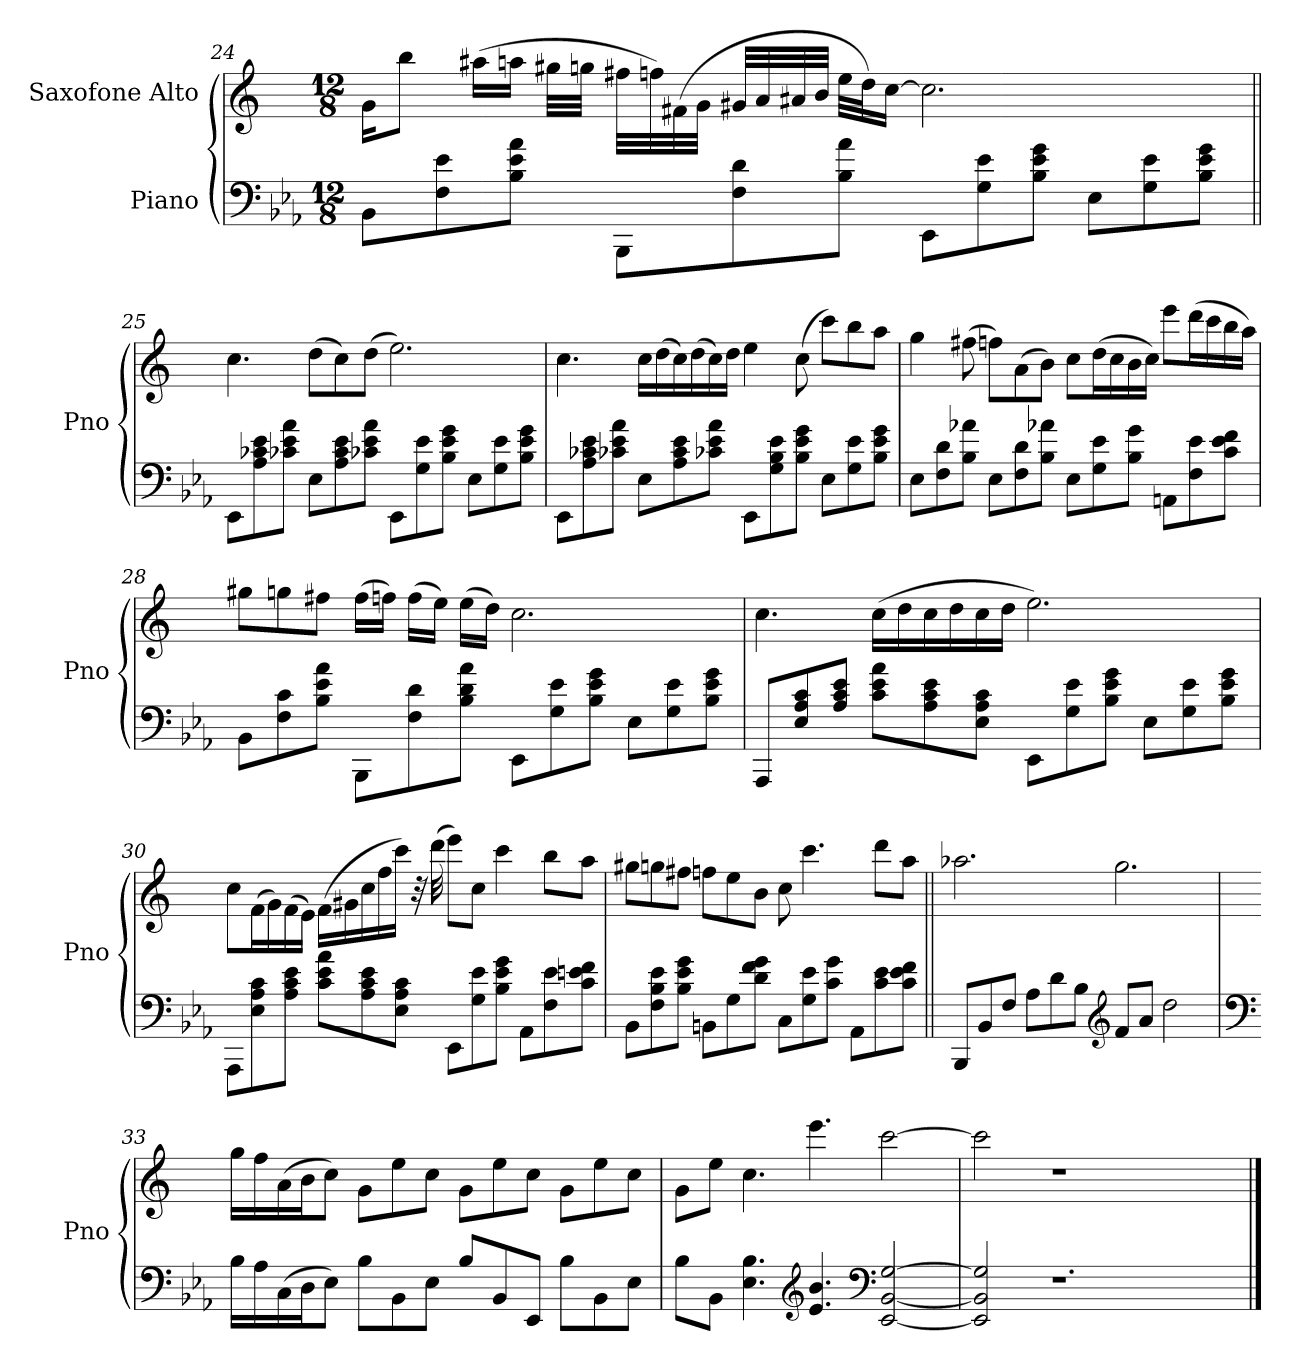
**kern	**dynam	**kern	**dynam
*part2	*part2	*part1	*part1
*staff2	*staff2	*staff1	*staff1
*I"Piano	*	*I"Saxofone Alto	*
*I'Pno	*	*	*
!!LO:LB:g=z
*clefF4	*	*clefG2	*
*	*	*ITrd5c9	*
*k[b-e-a-]	*	*k[b-e-a-]	*
*M12/8	*	*M12/8	*
=24	=24	=24	=24
8BB-\L	.	16B-\KL	.
.	.	8dd\J	.
8F\ 8e-\	.	.	.
.	.	(16cc#X\LL	.
8B-\ 8e-\ 8a-\J	.	16ccn\JJ	.
.	.	32bn\LLL	.
.	.	32b-X\JJJ	.
8BBB-\L	.	32an\LLL	.
.	.	32a-X\)	.
.	.	(32An\	.
.	.	32B-\JJJ	.
8F\ 8d\	.	32Bn/LLL	.
.	.	32c/	.
.	.	32c#X/	.
.	.	32d/JJJ	.
8B-\ 8a-\J	.	32g\LLL	.
.	.	32f\J)	.
.	.	[16e-\JJ	.
8EE-\L	.	2.e-\]	.
8G\ 8e-\	.	.	.
8B-\ 8e-\ 8g\J	.	.	.
8E-\L	.	.	.
8G\ 8e-\	.	.	.
8B-\ 8e-\ 8g\J	.	.	.
!!LO:LB:g=z
=25||	=25||	=25||	=25||
*	*	*MM71	*
8EE-\L	.	4.e-\	.
8A-\ 8c-X\ 8e-\	.	.	.
8c-X\ 8e-\ 8a-\J	.	.	.
8E-\L	.	(8f\L	.
8A-\ 8c-\ 8e-\	.	8e-\)	.
!	!	!	!LO:DY:b
8c-X\ 8e-\ 8a-\J	.	(8f\J	other-dynamics
!	!	!	!LO:DY:b
8EE-\L	.	2.g\)	other-dynamics
8G\ 8e-\	.	.	.
8B-\ 8e-\ 8g\J	.	.	.
8E-\L	.	.	.
8G\ 8e-\	.	.	.
8B-\ 8e-\ 8g\J	.	.	.
=26	=26	=26	=26
8EE-\L	.	4.e-\	.
8A-\ 8c-X\ 8e-\	.	.	.
8c-X\ 8e-\ 8a-\J	.	.	.
!	!	!	!LO:DY:b
8E-\L	.	16e-\LL	other-dynamics
.	.	(16f\	.
8A-\ 8c-\ 8e-\	.	16e-\)	.
.	.	(16f\	.
8c-X\ 8e-\ 8a-\J	.	16e-\)	.
.	.	16f\JJ	.
!	!	!	!LO:DY:b
8EE-\L	.	4g\	other-dynamics
8G\ 8B-\ 8e-\	.	.	.
8B-\ 8e-\ 8g\J	.	(8e-\	.
!	!	!	!LO:DY:b
8E-\L	.	8ee-\L)	other-dynamics
8G\ 8e-\	.	8dd\	.
8B-\ 8e-\ 8g\J	.	8cc\J	.
!!LO:LB:g=z
=27	=27	=27	=27
8E-\L	.	4b-\	.
8F\ 8d\	.	.	.
8B-\ 8a-X\J	.	(8an\	.
8E-\L	.	8a-X\L)	.
8F\ 8d\	.	(8c\	.
8B-\ 8a-X\J	.	8d\J)	.
!	!	!	!LO:DY:b
8E-\L	.	8e-\L	other-dynamics
8G\ 8e-\	.	(16f\L	.
.	.	16e-\	.
8B-\ 8g\J	.	16d\	.
.	.	16e-\JJ)	.
8AAn\L	.	8gg\L	.
8F\ 8e-\	.	(16ff\L	.
.	.	16ee-\	.
8c\ 8e-\ 8f\J	.	16dd\	.
.	.	16cc\JJ)	.
=28	=28	=28	=28
!	!	!	!LO:DY:b
8BB-\L	.	8bn\L	other-dynamics
8F\ 8c\	.	8b-X\	.
8B-\ 8e-\ 8a-\J	.	8an\J	.
8BBB-\L	.	(16a\LL	.
.	.	16a-X\JJ)	.
8F\ 8d\	.	(16a-\LL	.
.	.	16g\JJ)	.
8B-\ 8d\ 8a-\J	.	(16g\LL	.
.	.	16f\JJ)	.
8EE-\L	.	2.e-\	.
8G\ 8e-\	.	.	.
8B-\ 8e-\ 8g\J	.	.	.
8E-\L	.	.	.
8G\ 8e-\	.	.	.
8B-\ 8e-\ 8g\J	.	.	.
!!LO:LB:g=z
=29	=29	=29	=29
8AAA-/L	.	4.e-\	.
8E-/ 8A-/ 8c/	.	.	.
8A-/ 8c/ 8e-/J	.	.	.
!	!	!	!LO:DY:b
8c\ 8e-\ 8a-\L	.	(16e-\LL	other-dynamics
.	.	16f\	.
8A-\ 8c\ 8e-\	.	16e-\	.
.	.	16f\	.
8E-\ 8A-\ 8c\J	.	16e-\	.
.	.	16f\JJ	.
!	!	!	!LO:DY:b
8EE-\L	.	2.g\)	other-dynamics
8G\ 8e-\	.	.	.
8B-\ 8e-\ 8g\J	.	.	.
8E-\L	.	.	.
8G\ 8e-\	.	.	.
8B-\ 8e-\ 8g\J	.	.	.
=30	=30	=30	=30
8AAA-\L	.	8e-\L	.
8E-\ 8A-\ 8c\	.	(16A-\L	.
.	.	16B-\)	.
8A-\ 8c\ 8e-\J	.	(16A-\	.
.	.	16G\JJ)	.
8c\ 8e-\ 8a-\L	.	(16A-\LL	.
.	.	16Bn\	.
8A-\ 8c\ 8e-\	.	16e-\	.
.	.	16a-\	.
!	!	!	!LO:DY:b
8E-\ 8A-\ 8c\J	.	16ee-\JJ)	other-dynamics
.	.	32r	.
.	.	(32ff\	.
8EE-\L	.	8gg\L)	.
8G\ 8e-\	.	8e-\J	.
8B-\ 8e-\ 8g\J	.	4ee-\	.
8AA-\L	.	.	.
8F\ 8e-\	.	8dd\L	.
8c\ 8en\ 8f\J	.	8cc\J	.
!!LO:LB:g=z
=31	=31	=31	=31
8BB-\L	.	8bn\L	.
8F\ 8B-\ 8e-\	.	8b-X\	.
8B-\ 8e-\ 8g\J	.	8an\J	.
!	!	!	!LO:DY:b
8BBn\L	.	8a-X\L	other-dynamics
8G\	.	8g\	.
8d\ 8f\ 8g\J	.	8d\J	.
8C\L	.	8e-\	.
8G\ 8e-\	.	4.ee-\	.
8c\ 8g\J	.	.	.
!	!LO:DY:a	!	!
8AA-\L	other-dynamics	.	.
8c\ 8e-\	.	8ff\L	.
8c\ 8e-\ 8f\J	.	8cc\J	.
=32||	=32||	=32||	=32||
*	*	*MM64	*
!	!	!	!LO:DY:b
8BBB-/L	.	2.cc-X\	other-dynamics
8BB-/	.	.	.
8F/J	.	.	.
8A-\L	.	.	.
8d\	.	.	.
8B-\J	.	.	.
*clefG2	*	*	*
8f/L	.	2.b-\	.
8a-/J	.	.	.
2dd\	.	.	.
!!LO:PB:g=z
=33	=33	=33	=33
*clefF4	*	*	*
*	*	*MM71	*
16B-\LL	.	16b-\LL	.
16A-\	.	16a-\	.
(16C\	.	(16c\	.
16D\J	.	16d\J	.
8E-\J)	.	8e-\J)	.
8B-\L	.	8B-\L	.
8BB-\	.	8g\	.
8E-\J	.	8e-\J	.
8B-/L	.	8B-\L	.
8BB-/	.	8g\	.
8EE-/J	.	8e-\J	.
8B-\L	.	8B-\L	.
8BB-\	.	8g\	.
8E-\J	.	8e-\J	.
=34	=34	=34	=34
8B-\L	.	8B-\L	.
8BB-\J	.	8g\J	.
4.E-\ 4.B-\	.	4.e-\	.
*clefG2	*	*	*
4.e-/ 4.b-/	.	4.gg\	.
*clefF4	*	*	*
[2EE-/ [2BB-/ [2G/	.	[2ee-\	.
=35	=35	=35	=35
2EE-/] 2BB-/] 2G/]	.	2ee-\]	.
1.r	.	1r	.
.	.	2ryy	.
==	==	==	==
*-	*-	*-	*-
